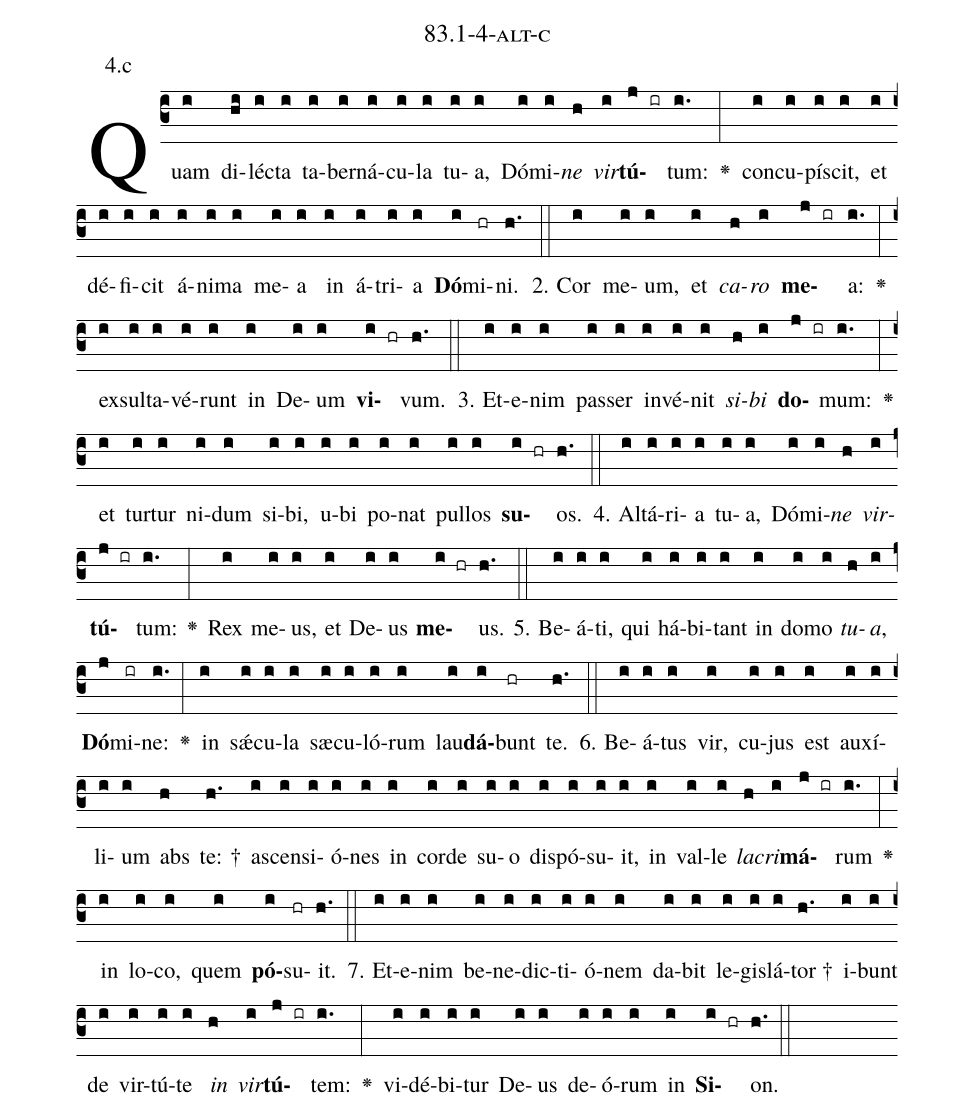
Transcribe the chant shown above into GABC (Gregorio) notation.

name: 83.1-4-alt-c;
annotation: 4.c;
%%
(c3)Quam(i) di(hi)léc(i)ta(i) ta(i)ber(i)ná(i)cu(i)la(i) tu(i)a,(i) Dó(i)mi(i)<i>ne</i>(h) <i>vir</i>(i)<b>tú</b>(j ir)tum:(i.) <v>\greheightstar</v>(:) con(i)cu(i)pí(i)scit,(i) et(i) dé(i)fi(i)cit(i) á(i)ni(i)ma(i) me(i)a(i) in(i) á(i)tri(i)a(i) <b>Dó</b>(i)mi(hr)ni.(h.) (::)
2. Cor(i) me(i)um,(i) et(i) <i>ca</i>(h)<i>ro</i>(i) <b>me</b>(j ir)a:(i.) <v>\greheightstar</v>(:) ex(i)sul(i)ta(i)vé(i)runt(i) in(i) De(i)um(i) <b>vi</b>(i hr)vum.(h.) (::)
3. Et(i)e(i)nim(i) pas(i)ser(i) in(i)vé(i)nit(i) <i>si</i>(h)<i>bi</i>(i) <b>do</b>(j ir)mum:(i.) <v>\greheightstar</v>(:) et(i) tur(i)tur(i) ni(i)dum(i) si(i)bi,(i) u(i)bi(i) po(i)nat(i) pul(i)los(i) <b>su</b>(i hr)os.(h.) (::)
4. Al(i)tá(i)ri(i)a(i) tu(i)a,(i) Dó(i)mi(i)<i>ne</i>(h) <i>vir</i>(i)<b>tú</b>(j ir)tum:(i.) <v>\greheightstar</v>(:) Rex(i) me(i)us,(i) et(i) De(i)us(i) <b>me</b>(i hr)us.(h.) (::)
5. Be(i)á(i)ti,(i) qui(i) há(i)bi(i)tant(i) in(i) do(i)mo(i) <i>tu</i>(h)<i>a</i>,(i) <b>Dó</b>(j)mi(ir)ne:(i.) <v>\greheightstar</v>(:) in(i) sǽ(i)cu(i)la(i) sæ(i)cu(i)ló(i)rum(i) lau(i)<b>dá</b>(i)bunt(hr) te.(h.) (::)
6. Be(i)á(i)tus(i) vir,(i) cu(i)jus(i) est(i) au(i)xí(i)li(i)um(i) abs(h) te: †(h.) a(i)scen(i)si(i)ó(i)nes(i) in(i) cor(i)de(i) su(i)o(i) dis(i)pó(i)su(i)it,(i) in(i) val(i)le(i) <i>la</i>(h)<i>cri</i>(i)<b>má</b>(j ir)rum(i.) <v>\greheightstar</v>(:) in(i) lo(i)co,(i) quem(i) <b>pó</b>(i)su(hr)it.(h.) (::)
7. Et(i)e(i)nim(i) be(i)ne(i)dic(i)ti(i)ó(i)nem(i) da(i)bit(i) le(i)gis(i)lá(i)tor †(h.) i(i)bunt(i) de(i) vir(i)tú(i)te(i) <i>in</i>(h) <i>vir</i>(i)<b>tú</b>(j ir)tem:(i.) <v>\greheightstar</v>(:) vi(i)dé(i)bi(i)tur(i) De(i)us(i) de(i)ó(i)rum(i) in(i) <b>Si</b>(i hr)on.(h.) (::)
